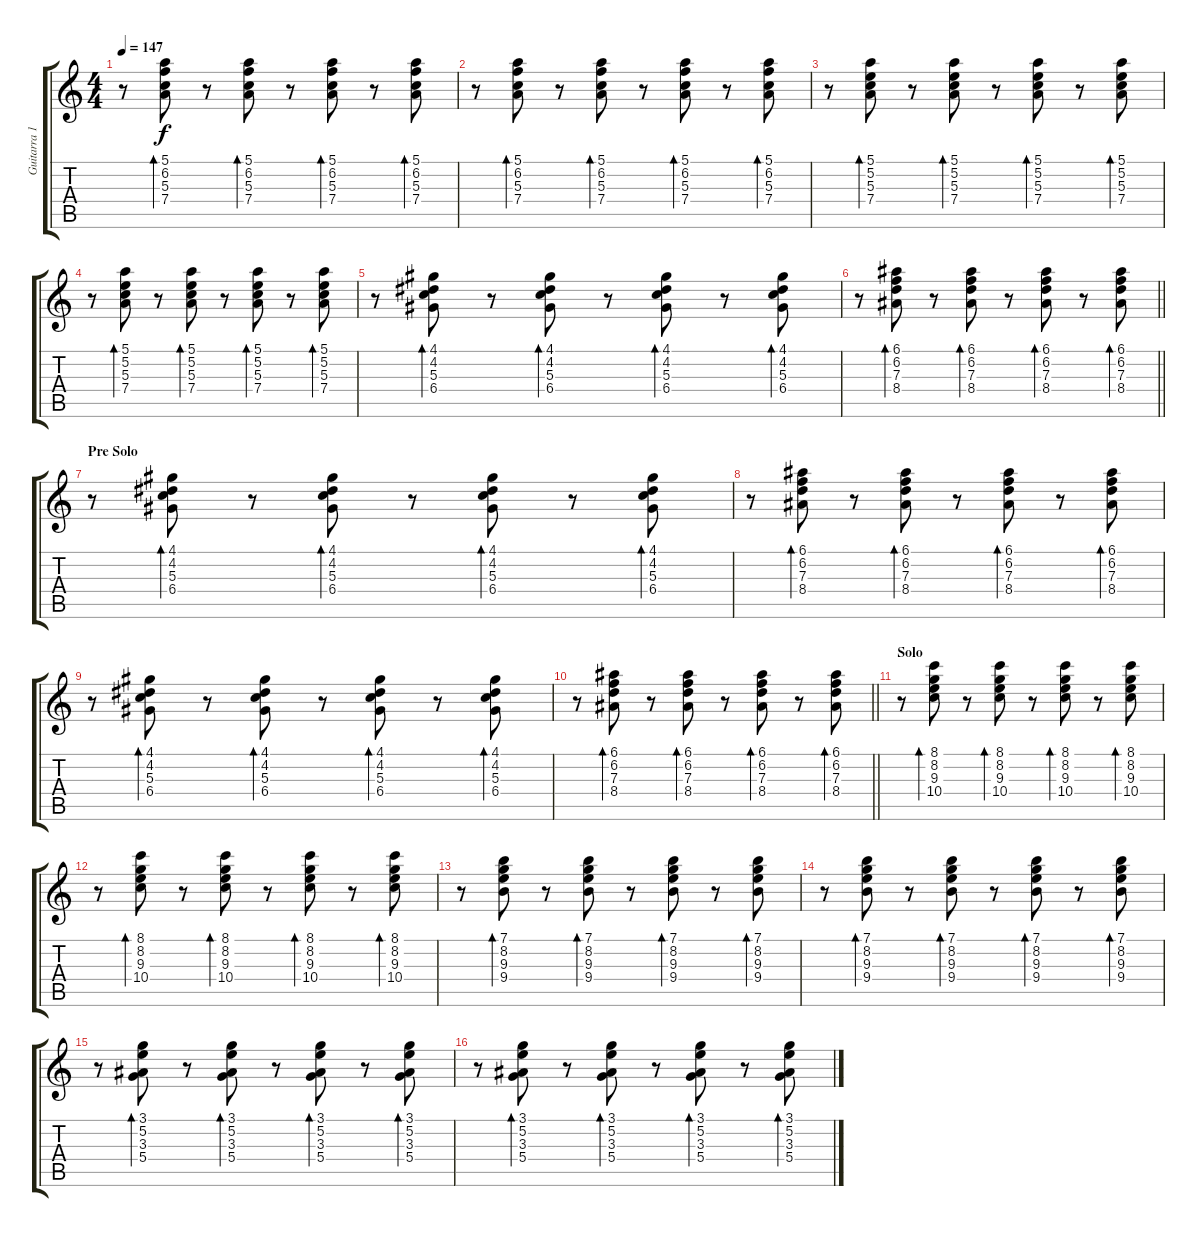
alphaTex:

\track ("Guitarra 1" "Guitarra 1") {instrument electricguitarclean}
\staff {score tabs}
\tuning (E4 B3 G3 D3 A2 E2) {hide}
\ts (4 4)
\tempo 147
\clef g2
\ks c
r.8{dy f} (5.1 6.2 5.3 7.4).8{bd 60} r.8 (5.1 6.2 5.3 7.4).8{bd 60} r.8 (5.1 6.2 5.3 7.4).8{bd 60} r.8 (5.1 6.2 5.3 7.4).8{bd 60} |
r.8 (5.1 6.2 5.3 7.4).8{bd 60} r.8 (5.1 6.2 5.3 7.4).8{bd 60} r.8 (5.1 6.2 5.3 7.4).8{bd 60} r.8 (5.1 6.2 5.3 7.4).8{bd 60} |
r.8 (5.1 5.2 5.3 7.4).8{bd 60} r.8 (5.1 5.2 5.3 7.4).8{bd 60} r.8 (5.1 5.2 5.3 7.4).8{bd 60} r.8 (5.1 5.2 5.3 7.4).8{bd 60} |
r.8 (5.1 5.2 5.3 7.4).8{bd 60} r.8 (5.1 5.2 5.3 7.4).8{bd 60} r.8 (5.1 5.2 5.3 7.4).8{bd 60} r.8 (5.1 5.2 5.3 7.4).8{bd 60} |
r.8 (4.1 4.2 5.3 6.4).8{bd 60} r.8 (4.1 4.2 5.3 6.4).8{bd 60} r.8 (4.1 4.2 5.3 6.4).8{bd 60} r.8 (4.1 4.2 5.3 6.4).8{bd 60} |
\barLineRight lightlight
r.8 (6.1 6.2 7.3 8.4).8{bd 60} r.8 (6.1 6.2 7.3 8.4).8{bd 60} r.8 (6.1 6.2 7.3 8.4).8{bd 60} r.8 (6.1 6.2 7.3 8.4).8{bd 60} |
\section ("" "Pre Solo")
r.8 (4.1 4.2 5.3 6.4).8{bd 60} r.8 (4.1 4.2 5.3 6.4).8{bd 60} r.8 (4.1 4.2 5.3 6.4).8{bd 60} r.8 (4.1 4.2 5.3 6.4).8{bd 60} |
r.8 (6.1 6.2 7.3 8.4).8{bd 60} r.8 (6.1 6.2 7.3 8.4).8{bd 60} r.8 (6.1 6.2 7.3 8.4).8{bd 60} r.8 (6.1 6.2 7.3 8.4).8{bd 60} |
r.8 (4.1 4.2 5.3 6.4).8{bd 60} r.8 (4.1 4.2 5.3 6.4).8{bd 60} r.8 (4.1 4.2 5.3 6.4).8{bd 60} r.8 (4.1 4.2 5.3 6.4).8{bd 60} |
\barLineRight lightlight
r.8 (6.1 6.2 7.3 8.4).8{bd 60} r.8 (6.1 6.2 7.3 8.4).8{bd 60} r.8 (6.1 6.2 7.3 8.4).8{bd 60} r.8 (6.1 6.2 7.3 8.4).8{bd 60} |
\section ("" "Solo")
r.8 (8.1 8.2 9.3 10.4).8{bd 60} r.8 (8.1 8.2 9.3 10.4).8{bd 60} r.8 (8.1 8.2 9.3 10.4).8{bd 60} r.8 (8.1 8.2 9.3 10.4).8{bd 60} |
r.8 (8.1 8.2 9.3 10.4).8{bd 60} r.8 (8.1 8.2 9.3 10.4).8{bd 60} r.8 (8.1 8.2 9.3 10.4).8{bd 60} r.8 (8.1 8.2 9.3 10.4).8{bd 60} |
r.8 (7.1 8.2 9.3 9.4).8{bd 60} r.8 (7.1 8.2 9.3 9.4).8{bd 60} r.8 (7.1 8.2 9.3 9.4).8{bd 60} r.8 (7.1 8.2 9.3 9.4).8{bd 60} |
r.8 (7.1 8.2 9.3 9.4).8{bd 60} r.8 (7.1 8.2 9.3 9.4).8{bd 60} r.8 (7.1 8.2 9.3 9.4).8{bd 60} r.8 (7.1 8.2 9.3 9.4).8{bd 60} |
r.8 (3.1 5.2 3.3 5.4).8{bd 60} r.8 (3.1 5.2 3.3 5.4).8{bd 60} r.8 (3.1 5.2 3.3 5.4).8{bd 60} r.8 (3.1 5.2 3.3 5.4).8{bd 60} |
r.8 (3.1 5.2 3.3 5.4).8{bd 60} r.8 (3.1 5.2 3.3 5.4).8{bd 60} r.8 (3.1 5.2 3.3 5.4).8{bd 60} r.8 (3.1 5.2 3.3 5.4).8{bd 60}
